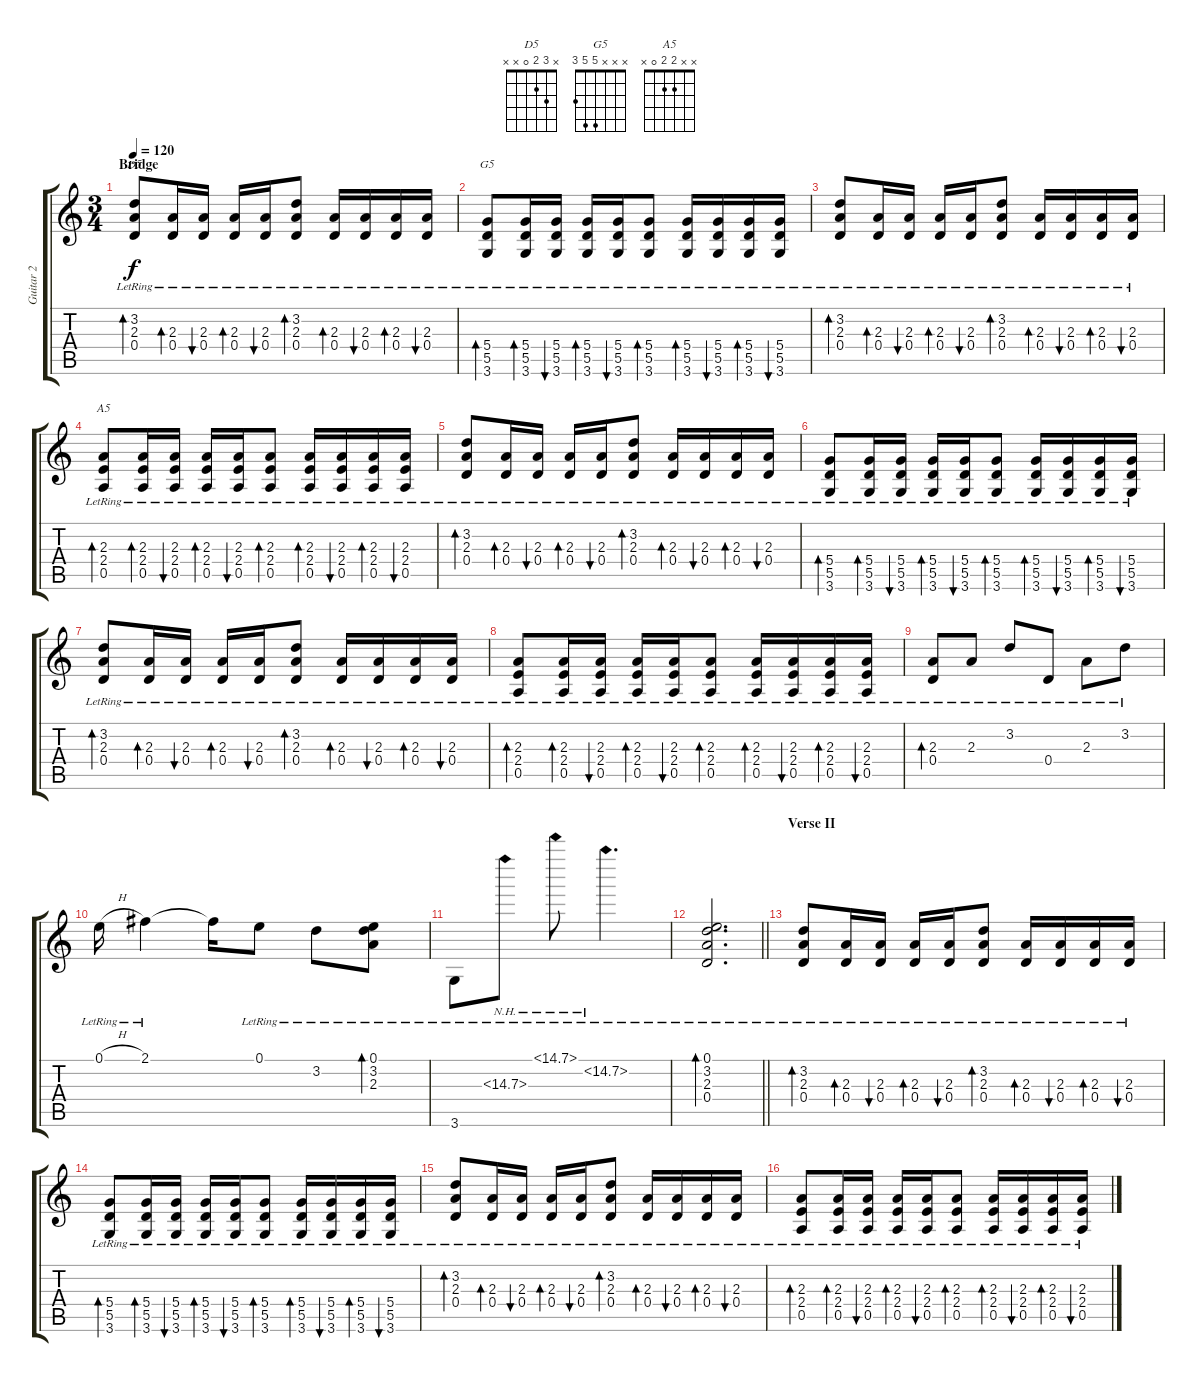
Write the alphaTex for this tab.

\track ("Guitar 2" "Guitar 2") {instrument acousticguitarsteel}
\staff {score tabs}
\tuning (E4 B3 G3 D3 A2 E2) {hide}
\chord ("D5" x 3 2 0 x x)
\chord ("G5" x x x 5 5 3)
\chord ("A5" x x 2 2 0 x)
\ts (3 4)
\section ("" "Bridge")
\tempo 120
\clef g2
\ks c
(3.2{lr} 2.3{lr} 0.4{lr}).8{bd 60 ch "D5" dy f} (2.3{lr} 0.4{lr}).16{bd 60} (2.3{lr} 0.4{lr}).16{bu 60} (2.3{lr} 0.4{lr}).16{bd 60} (2.3{lr} 0.4{lr}).16{bu 60} (3.2{lr} 2.3{lr} 0.4{lr}).8{bd 60} (2.3{lr} 0.4{lr}).16{bd 60} (2.3{lr} 0.4{lr}).16{bu 60} (2.3{lr} 0.4{lr}).16{bd 60} (2.3{lr} 0.4{lr}).16{bu 60} |
(5.4{lr} 5.5{lr} 3.6{lr}).8{bd 60 ch "G5"} (5.4{lr} 5.5{lr} 3.6{lr}).16{bd 60} (5.4{lr} 5.5{lr} 3.6{lr}).16{bu 60} (5.4{lr} 5.5{lr} 3.6{lr}).16{bd 60} (5.4{lr} 5.5{lr} 3.6{lr}).16{bu 60} (5.4{lr} 5.5{lr} 3.6{lr}).8{bd 60} (5.4{lr} 5.5{lr} 3.6{lr}).16{bd 60} (5.4{lr} 5.5{lr} 3.6{lr}).16{bu 60} (5.4{lr} 5.5{lr} 3.6{lr}).16{bd 60} (5.4{lr} 5.5{lr} 3.6{lr}).16{bu 60} |
(3.2{lr} 2.3{lr} 0.4{lr}).8{bd 60} (2.3{lr} 0.4{lr}).16{bd 60} (2.3{lr} 0.4{lr}).16{bu 60} (2.3{lr} 0.4{lr}).16{bd 60} (2.3{lr} 0.4{lr}).16{bu 60} (3.2{lr} 2.3{lr} 0.4{lr}).8{bd 60} (2.3{lr} 0.4{lr}).16{bd 60} (2.3{lr} 0.4{lr}).16{bu 60} (2.3{lr} 0.4{lr}).16{bd 60} (2.3{lr} 0.4{lr}).16{bu 60} |
(2.3{lr} 2.4{lr} 0.5{lr}).8{bd 60 ch "A5"} (2.3{lr} 2.4{lr} 0.5{lr}).16{bd 60} (2.3{lr} 2.4{lr} 0.5{lr}).16{bu 60} (2.3{lr} 2.4{lr} 0.5{lr}).16{bd 60} (2.3{lr} 2.4{lr} 0.5{lr}).16{bu 60} (2.3{lr} 2.4{lr} 0.5{lr}).8{bd 60} (2.3{lr} 2.4{lr} 0.5{lr}).16{bd 60} (2.3{lr} 2.4{lr} 0.5{lr}).16{bu 60} (2.3{lr} 2.4{lr} 0.5{lr}).16{bd 60} (2.3{lr} 2.4{lr} 0.5{lr}).16{bu 60} |
(3.2{lr} 2.3{lr} 0.4{lr}).8{bd 60} (2.3{lr} 0.4{lr}).16{bd 60} (2.3{lr} 0.4{lr}).16{bu 60} (2.3{lr} 0.4{lr}).16{bd 60} (2.3{lr} 0.4{lr}).16{bu 60} (3.2{lr} 2.3{lr} 0.4{lr}).8{bd 60} (2.3{lr} 0.4{lr}).16{bd 60} (2.3{lr} 0.4{lr}).16{bu 60} (2.3{lr} 0.4{lr}).16{bd 60} (2.3{lr} 0.4{lr}).16{bu 60} |
(5.4{lr} 5.5{lr} 3.6{lr}).8{bd 60} (5.4{lr} 5.5{lr} 3.6{lr}).16{bd 60} (5.4{lr} 5.5{lr} 3.6{lr}).16{bu 60} (5.4{lr} 5.5{lr} 3.6{lr}).16{bd 60} (5.4{lr} 5.5{lr} 3.6{lr}).16{bu 60} (5.4{lr} 5.5{lr} 3.6{lr}).8{bd 60} (5.4{lr} 5.5{lr} 3.6{lr}).16{bd 60} (5.4{lr} 5.5{lr} 3.6{lr}).16{bu 60} (5.4{lr} 5.5{lr} 3.6{lr}).16{bd 60} (5.4{lr} 5.5{lr} 3.6{lr}).16{bu 60} |
(3.2{lr} 2.3{lr} 0.4{lr}).8{bd 60} (2.3{lr} 0.4{lr}).16{bd 60} (2.3{lr} 0.4{lr}).16{bu 60} (2.3{lr} 0.4{lr}).16{bd 60} (2.3{lr} 0.4{lr}).16{bu 60} (3.2{lr} 2.3{lr} 0.4{lr}).8{bd 60} (2.3{lr} 0.4{lr}).16{bd 60} (2.3{lr} 0.4{lr}).16{bu 60} (2.3{lr} 0.4{lr}).16{bd 60} (2.3{lr} 0.4{lr}).16{bu 60} |
(2.3{lr} 2.4{lr} 0.5{lr}).8{bd 60} (2.3{lr} 2.4{lr} 0.5{lr}).16{bd 60} (2.3{lr} 2.4{lr} 0.5{lr}).16{bu 60} (2.3{lr} 2.4{lr} 0.5{lr}).16{bd 60} (2.3{lr} 2.4{lr} 0.5{lr}).16{bu 60} (2.3{lr} 2.4{lr} 0.5{lr}).8{bd 60} (2.3{lr} 2.4{lr} 0.5{lr}).16{bd 60} (2.3{lr} 2.4{lr} 0.5{lr}).16{bu 60} (2.3{lr} 2.4{lr} 0.5{lr}).16{bd 60} (2.3{lr} 2.4{lr} 0.5{lr}).16{bu 60} |
(2.3{lr} 0.4{lr}).8{bd 60} 2.3{lr}.8 3.2{lr}.8 0.4{lr}.8 2.3{lr}.8 3.2{lr}.8 |
0.1{h lr}.16 2.1{lr}.4 2.1{t}.16 0.1{lr}.8 3.2{lr}.8 (0.1{lr} 3.2{lr} 2.3{lr}).8{bd 60} |
3.6{lr}.8 14.3{nh lr}.8 14.1{nh lr}.8 15.2{nh lr}.4{d} |
\barLineRight lightlight
(0.1{lr} 3.2{lr} 2.3{lr} 0.4{lr}).2{d bd 480} |
\section ("" "Verse II")
(3.2{lr} 2.3{lr} 0.4{lr}).8{bd 60} (2.3{lr} 0.4{lr}).16{bd 60} (2.3{lr} 0.4{lr}).16{bu 60} (2.3{lr} 0.4{lr}).16{bd 60} (2.3{lr} 0.4{lr}).16{bu 60} (3.2{lr} 2.3{lr} 0.4{lr}).8{bd 60} (2.3{lr} 0.4{lr}).16{bd 60} (2.3{lr} 0.4{lr}).16{bu 60} (2.3{lr} 0.4{lr}).16{bd 60} (2.3{lr} 0.4{lr}).16{bu 60} |
(5.4{lr} 5.5{lr} 3.6{lr}).8{bd 60} (5.4{lr} 5.5{lr} 3.6{lr}).16{bd 60} (5.4{lr} 5.5{lr} 3.6{lr}).16{bu 60} (5.4{lr} 5.5{lr} 3.6{lr}).16{bd 60} (5.4{lr} 5.5{lr} 3.6{lr}).16{bu 60} (5.4{lr} 5.5{lr} 3.6{lr}).8{bd 60} (5.4{lr} 5.5{lr} 3.6{lr}).16{bd 60} (5.4{lr} 5.5{lr} 3.6{lr}).16{bu 60} (5.4{lr} 5.5{lr} 3.6{lr}).16{bd 60} (5.4{lr} 5.5{lr} 3.6{lr}).16{bu 60} |
(3.2{lr} 2.3{lr} 0.4{lr}).8{bd 60} (2.3{lr} 0.4{lr}).16{bd 60} (2.3{lr} 0.4{lr}).16{bu 60} (2.3{lr} 0.4{lr}).16{bd 60} (2.3{lr} 0.4{lr}).16{bu 60} (3.2{lr} 2.3{lr} 0.4{lr}).8{bd 60} (2.3{lr} 0.4{lr}).16{bd 60} (2.3{lr} 0.4{lr}).16{bu 60} (2.3{lr} 0.4{lr}).16{bd 60} (2.3{lr} 0.4{lr}).16{bu 60} |
(2.3{lr} 2.4{lr} 0.5{lr}).8{bd 60} (2.3{lr} 2.4{lr} 0.5{lr}).16{bd 60} (2.3{lr} 2.4{lr} 0.5{lr}).16{bu 60} (2.3{lr} 2.4{lr} 0.5{lr}).16{bd 60} (2.3{lr} 2.4{lr} 0.5{lr}).16{bu 60} (2.3{lr} 2.4{lr} 0.5{lr}).8{bd 60} (2.3{lr} 2.4{lr} 0.5{lr}).16{bd 60} (2.3{lr} 2.4{lr} 0.5{lr}).16{bu 60} (2.3{lr} 2.4{lr} 0.5{lr}).16{bd 60} (2.3{lr} 2.4{lr} 0.5{lr}).16{bu 60}
